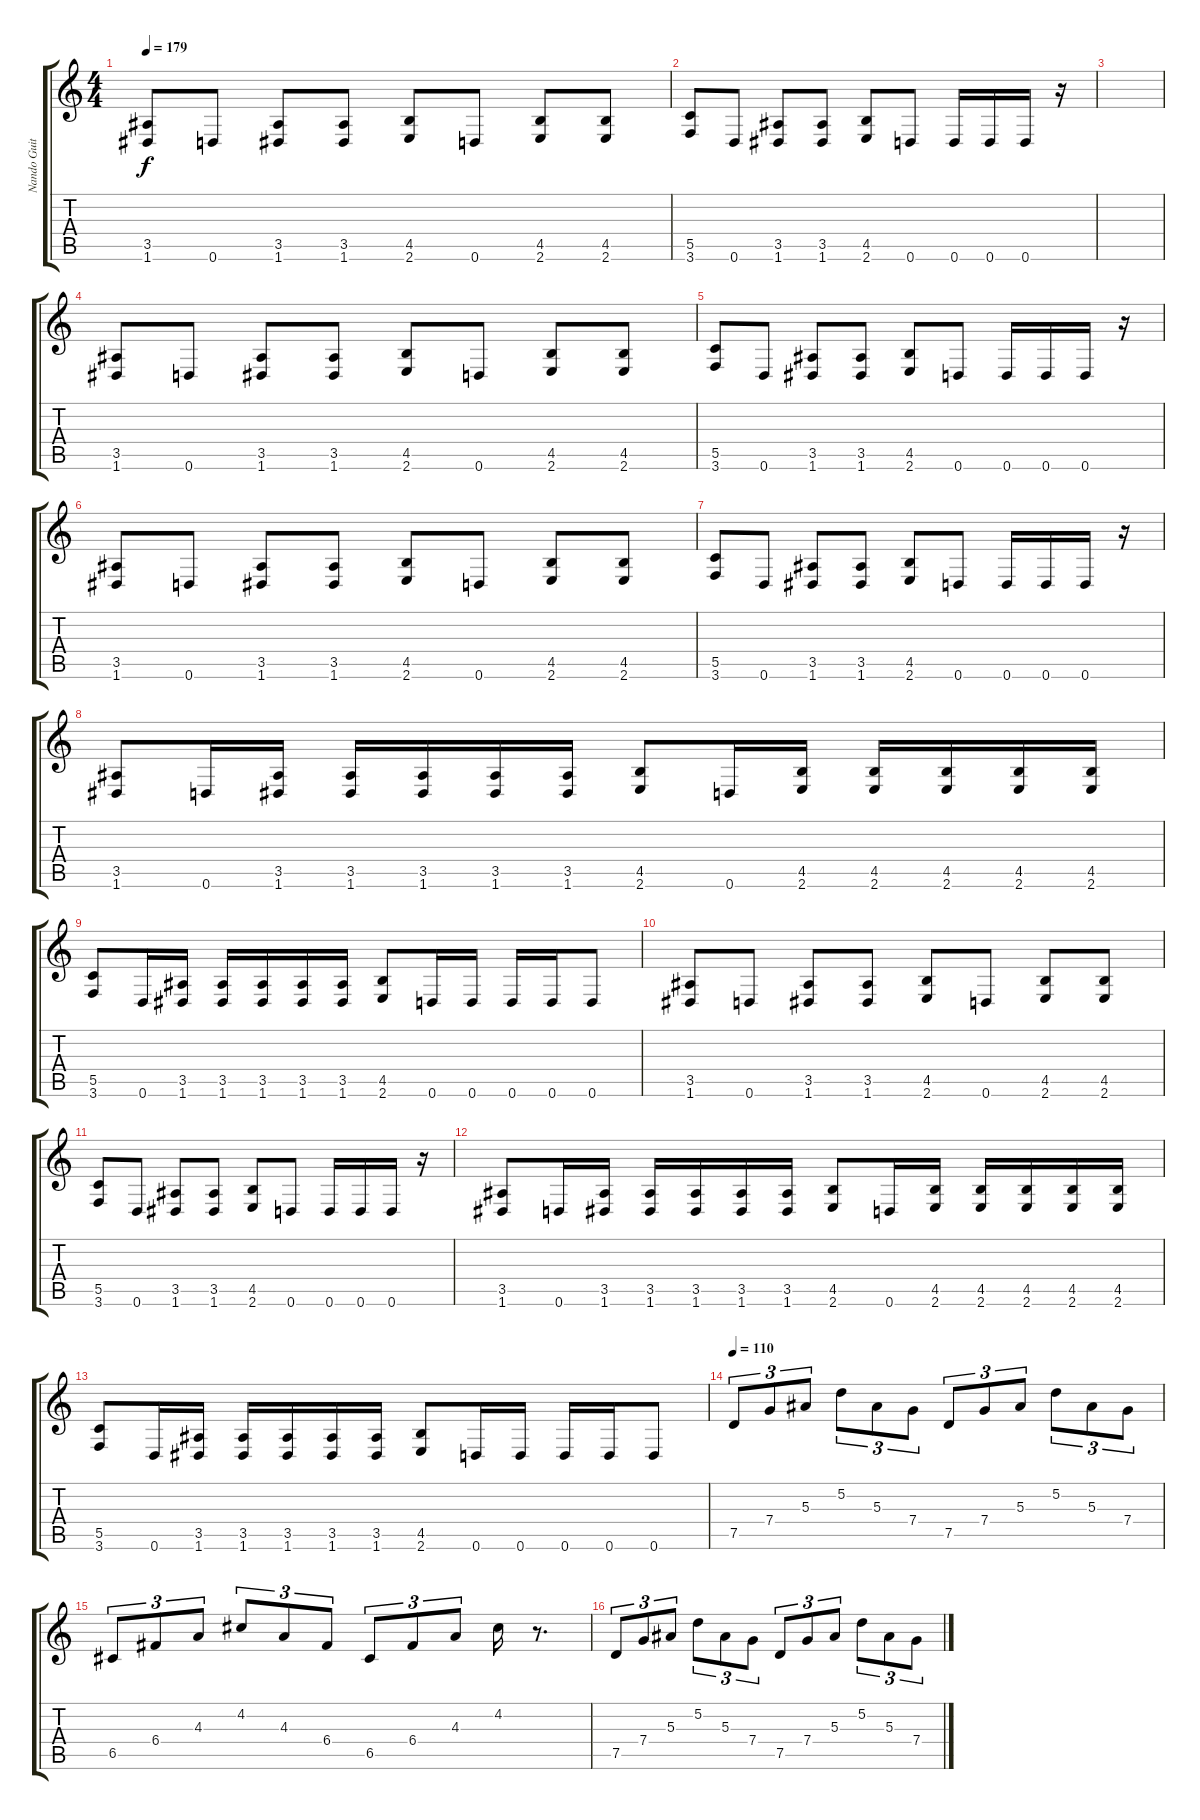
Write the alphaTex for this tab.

\track ("Nando Guitar 2" "Nando Guit") {instrument overdrivenguitar}
\staff {score tabs}
\tuning (D4 A3 F3 C3 G2 D2) {hide}
\ts (4 4)
\tempo 179
\clef g2
\ks c
(3.5 1.6).8{dy f} 0.6.8 (3.5 1.6).8 (3.5 1.6).8 (4.5 2.6).8 0.6.8 (4.5 2.6).8 (4.5 2.6).8 |
(5.5 3.6).8 0.6.8 (3.5 1.6).8 (3.5 1.6).8 (4.5 2.6).8 0.6.8 0.6.16 0.6.16 0.6.16 r.16 |
|
(3.5 1.6).8 0.6.8 (3.5 1.6).8 (3.5 1.6).8 (4.5 2.6).8 0.6.8 (4.5 2.6).8 (4.5 2.6).8 |
(5.5 3.6).8 0.6.8 (3.5 1.6).8 (3.5 1.6).8 (4.5 2.6).8 0.6.8 0.6.16 0.6.16 0.6.16 r.16 |
(3.5 1.6).8 0.6.8 (3.5 1.6).8 (3.5 1.6).8 (4.5 2.6).8 0.6.8 (4.5 2.6).8 (4.5 2.6).8 |
(5.5 3.6).8 0.6.8 (3.5 1.6).8 (3.5 1.6).8 (4.5 2.6).8 0.6.8 0.6.16 0.6.16 0.6.16 r.16 |
(3.5 1.6).8 0.6.16 (3.5 1.6).16 (3.5 1.6).16 (3.5 1.6).16 (3.5 1.6).16 (3.5 1.6).16 (4.5 2.6).8 0.6.16 (4.5 2.6).16 (4.5 2.6).16 (4.5 2.6).16 (4.5 2.6).16 (4.5 2.6).16 |
(5.5 3.6).8 0.6.16 (3.5 1.6).16 (3.5 1.6).16 (3.5 1.6).16 (3.5 1.6).16 (3.5 1.6).16 (4.5 2.6).8 0.6.16 0.6.16 0.6.16 0.6.16 0.6.8 |
(3.5 1.6).8 0.6.8 (3.5 1.6).8 (3.5 1.6).8 (4.5 2.6).8 0.6.8 (4.5 2.6).8 (4.5 2.6).8 |
(5.5 3.6).8 0.6.8 (3.5 1.6).8 (3.5 1.6).8 (4.5 2.6).8 0.6.8 0.6.16 0.6.16 0.6.16 r.16 |
(3.5 1.6).8 0.6.16 (3.5 1.6).16 (3.5 1.6).16 (3.5 1.6).16 (3.5 1.6).16 (3.5 1.6).16 (4.5 2.6).8 0.6.16 (4.5 2.6).16 (4.5 2.6).16 (4.5 2.6).16 (4.5 2.6).16 (4.5 2.6).16 |
(5.5 3.6).8 0.6.16 (3.5 1.6).16 (3.5 1.6).16 (3.5 1.6).16 (3.5 1.6).16 (3.5 1.6).16 (4.5 2.6).8 0.6.16 0.6.16 0.6.16 0.6.16 0.6.8 |
\tempo 110
7.5.8{tu (3 2)} 7.4.8{tu (3 2)} 5.3.8{tu (3 2)} 5.2.8{tu (3 2)} 5.3.8{tu (3 2)} 7.4.8{tu (3 2)} 7.5.8{tu (3 2)} 7.4.8{tu (3 2)} 5.3.8{tu (3 2)} 5.2.8{tu (3 2)} 5.3.8{tu (3 2)} 7.4.8{tu (3 2)} |
6.5.8{tu (3 2)} 6.4.8{tu (3 2)} 4.3.8{tu (3 2)} 4.2.8{tu (3 2)} 4.3.8{tu (3 2)} 6.4.8{tu (3 2)} 6.5.8{tu (3 2)} 6.4.8{tu (3 2)} 4.3.8{tu (3 2)} 4.2.16 r.8{d} |
7.5.8{tu (3 2)} 7.4.8{tu (3 2)} 5.3.8{tu (3 2)} 5.2.8{tu (3 2)} 5.3.8{tu (3 2)} 7.4.8{tu (3 2)} 7.5.8{tu (3 2)} 7.4.8{tu (3 2)} 5.3.8{tu (3 2)} 5.2.8{tu (3 2)} 5.3.8{tu (3 2)} 7.4.8{tu (3 2)}
